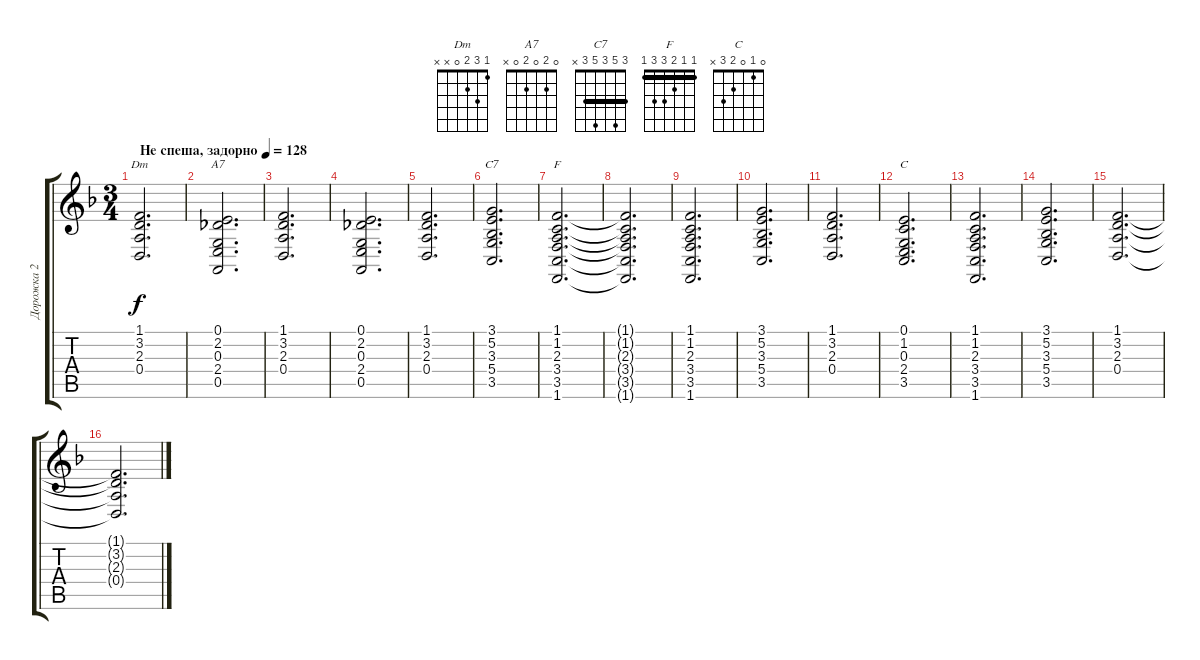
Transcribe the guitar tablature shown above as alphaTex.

\track ("Дорожка 2" "Дорожка 2") {instrument stringensemble1}
\staff {score tabs}
\tuning (E4 B3 G3 D3 A2 E2) {hide}
\chord ("Dm" 1 3 2 0 x x)
\chord ("A7" 0 2 0 2 0 x)
\chord ("C7" 3 5 3 5 3 x) {barre 3}
\chord ("F" 1 1 2 3 3 1) {barre 1}
\chord ("C" 0 1 0 2 3 x)
\ts (3 4)
\tempo (128 "Не спеша, задорно")
\clef g2
\ks f
(1.1 3.2 2.3 0.4).2{d ch "Dm" dy f instrument stringensemble1} |
(0.1 2.2 0.3 2.4 0.5).2{d ch "A7"} |
(1.1 3.2 2.3 0.4).2{d} |
(0.1 2.2 0.3 2.4 0.5).2{d} |
(1.1 3.2 2.3 0.4).2{d} |
(3.1 5.2 3.3 5.4 3.5).2{d ch "C7"} |
(1.1 1.2 2.3 3.4 3.5 1.6).2{d ch "F"} |
(1.1{t} 1.2{t} 2.3{t} 3.4{t} 3.5{t} 1.6{t}).2{d} |
(1.1 1.2 2.3 3.4 3.5 1.6).2{d} |
(3.1 5.2 3.3 5.4 3.5).2{d} |
(1.1 3.2 2.3 0.4).2{d} |
(0.1 1.2 0.3 2.4 3.5).2{d ch "C"} |
(1.1 1.2 2.3 3.4 3.5 1.6).2{d} |
(3.1 5.2 3.3 5.4 3.5).2{d} |
(1.1 3.2 2.3 0.4).2{d} |
(1.1{t} 3.2{t} 2.3{t} 0.4{t}).2{d}
